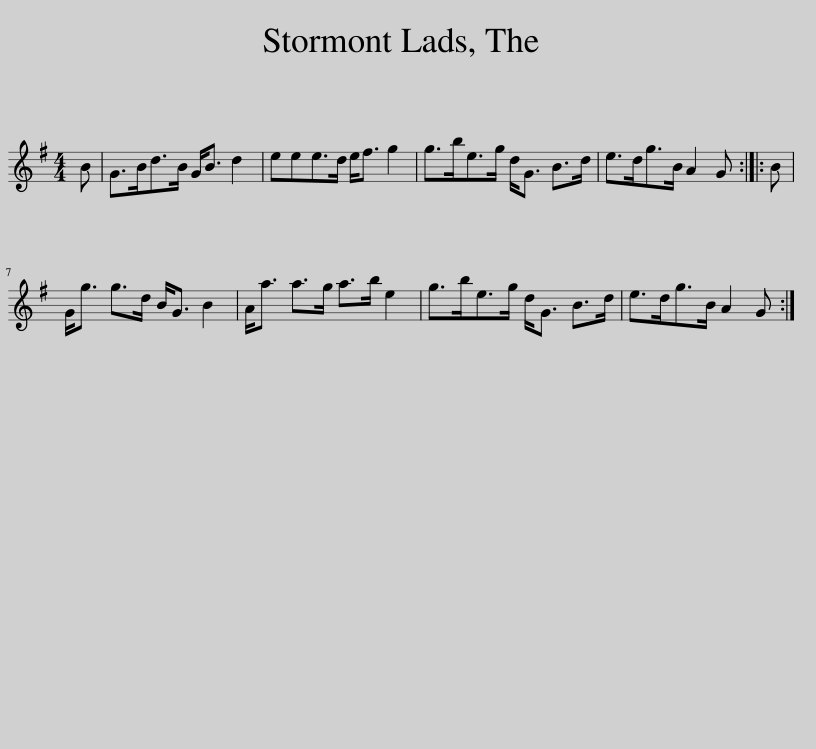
X:1
L:1/8
M:4/4
I:linebreak $
K:G
V:1 treble
V:1
 B | G>Bd>B G<B d2 | eee>d e<f g2 | g>be>g d<G B>d | e>dg>B A2 G :: %5
 B |$ G<g g>d B<G B2 | A<a a>g a>b e2 | g>be>g d<G B>d | e>dg>B A2 G :| %10
